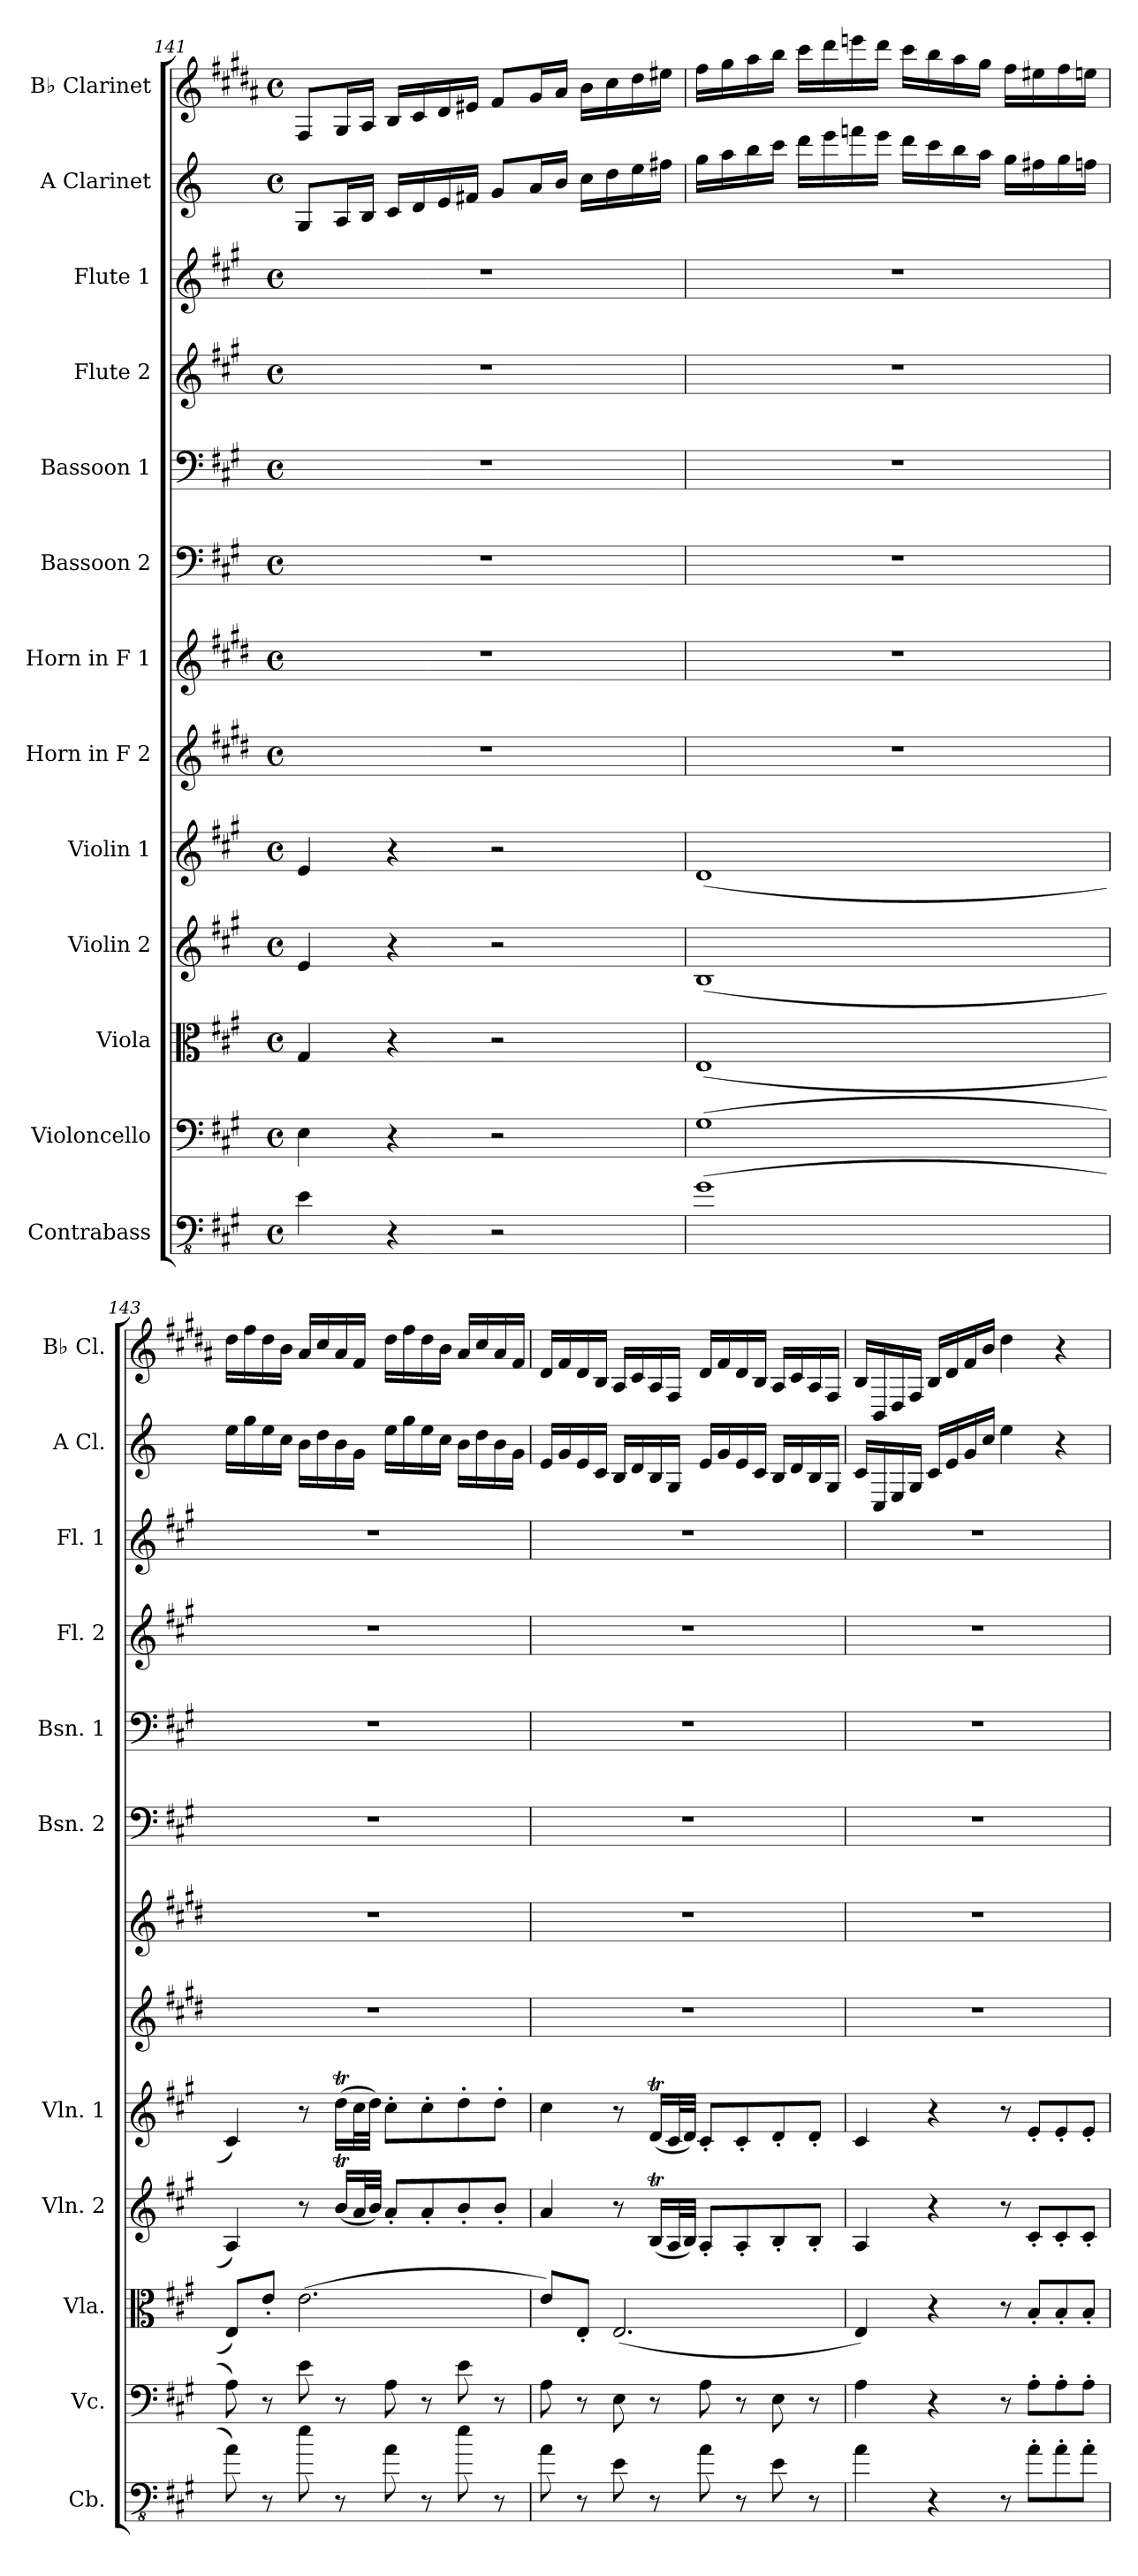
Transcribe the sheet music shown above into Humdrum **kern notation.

**kern	**kern	**kern	**kern	**kern	**kern	**kern	**kern	**kern	**kern	**kern	**kern	**kern
*part13	*part12	*part11	*part10	*part9	*part8	*part7	*part6	*part5	*part4	*part3	*part2	*part1
*staff13	*staff12	*staff11	*staff10	*staff9	*staff8	*staff7	*staff6	*staff5	*staff4	*staff3	*staff2	*staff1
*I"Contrabass	*I"Violoncello	*I"Viola	*I"Violin 2	*I"Violin 1	*I"Horn in F 2	*I"Horn in F 1	*I"Bassoon 2	*I"Bassoon 1	*I"Flute 2	*I"Flute 1	*I"A Clarinet	*I"B♭ Clarinet
*I'Cb.	*I'Vc.	*I'Vla.	*I'Vln. 2	*I'Vln. 1	*	*	*I'Bsn. 2	*I'Bsn. 1	*I'Fl. 2	*I'Fl. 1	*I'A Cl.	*I'B♭ Cl.
!!LO:PB:g=z
*clefFv4	*clefF4	*clefC3	*clefG2	*clefG2	*clefG2	*clefG2	*clefF4	*clefF4	*clefG2	*clefG2	*clefG2	*clefG2
*ITrd7c12	*	*	*	*	*ITrd4c7	*ITrd4c7	*	*	*	*	*ITrd2c3	*ITrd1c2
*k[f#c#g#]	*k[f#c#g#]	*k[f#c#g#]	*k[f#c#g#]	*k[f#c#g#]	*k[f#c#g#]	*k[f#c#g#]	*k[f#c#g#]	*k[f#c#g#]	*k[f#c#g#]	*k[f#c#g#]	*k[f#c#g#]	*k[f#c#g#]
*M4/4	*M4/4	*M4/4	*M4/4	*M4/4	*M4/4	*M4/4	*M4/4	*M4/4	*M4/4	*M4/4	*M4/4	*M4/4
*met(c)	*met(c)	*met(c)	*met(c)	*met(c)	*met(c)	*met(c)	*met(c)	*met(c)	*met(c)	*met(c)	*met(c)	*met(c)
=141	=141	=141	=141	=141	=141	=141	=141	=141	=141	=141	=141	=141
4EE\	4E\	4G#/	4e/	4e/	1r	1r	1r	1r	1r	1r	8E/L	8E/L
.	.	.	.	.	.	.	.	.	.	.	16F#/L	16F#/L
.	.	.	.	.	.	.	.	.	.	.	16G#/JJ	16G#/JJ
4r	4r	4r	4r	4r	.	.	.	.	.	.	16A/LL	16A/LL
.	.	.	.	.	.	.	.	.	.	.	16B/	16B/
.	.	.	.	.	.	.	.	.	.	.	16c#/	16c#/
.	.	.	.	.	.	.	.	.	.	.	16d#X/JJ	16d#X/JJ
2r	2r	2r	2r	2r	.	.	.	.	.	.	8e/L	8e/L
.	.	.	.	.	.	.	.	.	.	.	16f#/L	16f#/L
.	.	.	.	.	.	.	.	.	.	.	16g#/JJ	16g#/JJ
.	.	.	.	.	.	.	.	.	.	.	16a\LL	16a\LL
.	.	.	.	.	.	.	.	.	.	.	16b\	16b\
.	.	.	.	.	.	.	.	.	.	.	16cc#\	16cc#\
.	.	.	.	.	.	.	.	.	.	.	16dd#X\JJ	16dd#X\JJ
=142	=142	=142	=142	=142	=142	=142	=142	=142	=142	=142	=142	=142
(>1GG#	(>1G#	(<1E	(<1B	(<1d	1r	1r	1r	1r	1r	1r	16ee\LL	16ee\LL
.	.	.	.	.	.	.	.	.	.	.	16ff#\	16ff#\
.	.	.	.	.	.	.	.	.	.	.	16gg#\	16gg#\
.	.	.	.	.	.	.	.	.	.	.	16aa\JJ	16aa\JJ
.	.	.	.	.	.	.	.	.	.	.	16bb\LL	16bb\LL
.	.	.	.	.	.	.	.	.	.	.	16ccc#\	16ccc#\
.	.	.	.	.	.	.	.	.	.	.	16dddn\	16dddn\
.	.	.	.	.	.	.	.	.	.	.	16ccc#\JJ	16ccc#\JJ
.	.	.	.	.	.	.	.	.	.	.	16bb\LL	16bb\LL
.	.	.	.	.	.	.	.	.	.	.	16aa\	16aa\
.	.	.	.	.	.	.	.	.	.	.	16gg#\	16gg#\
.	.	.	.	.	.	.	.	.	.	.	16ff#\JJ	16ff#\JJ
.	.	.	.	.	.	.	.	.	.	.	16ee\LL	16ee\LL
.	.	.	.	.	.	.	.	.	.	.	16dd#X\	16dd#X\
.	.	.	.	.	.	.	.	.	.	.	16ee\	16ee\
.	.	.	.	.	.	.	.	.	.	.	16ddn\JJ	16ddn\JJ
!!LO:PB:g=z
=143	=143	=143	=143	=143	=143	=143	=143	=143	=143	=143	=143	=143
8AA\)	8A\)	8E/L)	4A/)	4c#/)	1r	1r	1r	1r	1r	1r	16cc#\LL	16cc#\LL
.	.	.	.	.	.	.	.	.	.	.	16ee\	16ee\
8r	8r	8e'/J	.	.	.	.	.	.	.	.	16cc#\	16cc#\
.	.	.	.	.	.	.	.	.	.	.	16a\JJ	16a\JJ
8E\	8e\	(>2.e\	8r	8r	.	.	.	.	.	.	16g#\LL	16g#/LL
.	.	.	.	.	.	.	.	.	.	.	16b\	16b/
8r	8r	.	(<16bT/LL	(>16ddT\LL	.	.	.	.	.	.	16g#\	16g#/
.	.	.	32a/L	32cc#\L	.	.	.	.	.	.	16e\JJ	16e/JJ
.	.	.	32b/JJJ)	32dd\JJJ)	.	.	.	.	.	.	.	.
8AA\	8A\	.	8a'/L	8cc#'\L	.	.	.	.	.	.	16cc#\LL	16cc#\LL
.	.	.	.	.	.	.	.	.	.	.	16ee\	16ee\
8r	8r	.	8a'/	8cc#'\	.	.	.	.	.	.	16cc#\	16cc#\
.	.	.	.	.	.	.	.	.	.	.	16a\JJ	16a\JJ
8E\	8e\	.	8b'/	8dd'\	.	.	.	.	.	.	16g#\LL	16g#/LL
.	.	.	.	.	.	.	.	.	.	.	16b\	16b/
8r	8r	.	8b'/J	8dd'\J	.	.	.	.	.	.	16g#\	16g#/
.	.	.	.	.	.	.	.	.	.	.	16e\JJ	16e/JJ
=144	=144	=144	=144	=144	=144	=144	=144	=144	=144	=144	=144	=144
8AA\	8A\	8e/L)	4a/	4cc#\	1r	1r	1r	1r	1r	1r	16c#/LL	16c#/LL
.	.	.	.	.	.	.	.	.	.	.	16e/	16e/
8r	8r	8E'/J	.	.	.	.	.	.	.	.	16c#/	16c#/
.	.	.	.	.	.	.	.	.	.	.	16A/JJ	16A/JJ
8EE\	8E\	(<2.E/	8r	8r	.	.	.	.	.	.	16G#/LL	16G#/LL
.	.	.	.	.	.	.	.	.	.	.	16B/	16B/
8r	8r	.	(<16BT/LL	(<16dT/LL	.	.	.	.	.	.	16G#/	16G#/
.	.	.	32A/L	32c#/L	.	.	.	.	.	.	16E/JJ	16E/JJ
.	.	.	32B/JJJ)	32d/JJJ)	.	.	.	.	.	.	.	.
8AA\	8A\	.	8A'/L	8c#'/L	.	.	.	.	.	.	16c#/LL	16c#/LL
.	.	.	.	.	.	.	.	.	.	.	16e/	16e/
8r	8r	.	8A'/	8c#'/	.	.	.	.	.	.	16c#/	16c#/
.	.	.	.	.	.	.	.	.	.	.	16A/JJ	16A/JJ
8EE\	8E\	.	8B'/	8d'/	.	.	.	.	.	.	16G#/LL	16G#/LL
.	.	.	.	.	.	.	.	.	.	.	16B/	16B/
8r	8r	.	8B'/J	8d'/J	.	.	.	.	.	.	16G#/	16G#/
.	.	.	.	.	.	.	.	.	.	.	16E/JJ	16E/JJ
!!LO:PB:g=z
=145	=145	=145	=145	=145	=145	=145	=145	=145	=145	=145	=145	=145
4AA\	4A\	4E/)	4A/	4c#/	1r	1r	1r	1r	1r	1r	16A/LL	16A/LL
.	.	.	.	.	.	.	.	.	.	.	16AA/	16AA/
.	.	.	.	.	.	.	.	.	.	.	16C#/	16C#/
.	.	.	.	.	.	.	.	.	.	.	16E/JJ	16E/JJ
4r	4r	4r	4r	4r	.	.	.	.	.	.	16A/LL	16A/LL
.	.	.	.	.	.	.	.	.	.	.	16c#/	16c#/
.	.	.	.	.	.	.	.	.	.	.	16e/	16e/
.	.	.	.	.	.	.	.	.	.	.	16a/JJ	16a/JJ
8r	8r	8r	8r	8r	.	.	.	.	.	.	4cc#\	4cc#\
8AA'\L	8A'\L	8B'/L	8c#'/L	8e'/L	.	.	.	.	.	.	.	.
8AA'\	8A'\	8B'/	8c#'/	8e'/	.	.	.	.	.	.	4r	4r
8AA'\J	8A'\J	8B'/J	8c#'/J	8e'/J	.	.	.	.	.	.	.	.
=	=	=	=	=	=	=	=	=	=	=	=	=
*-	*-	*-	*-	*-	*-	*-	*-	*-	*-	*-	*-	*-
